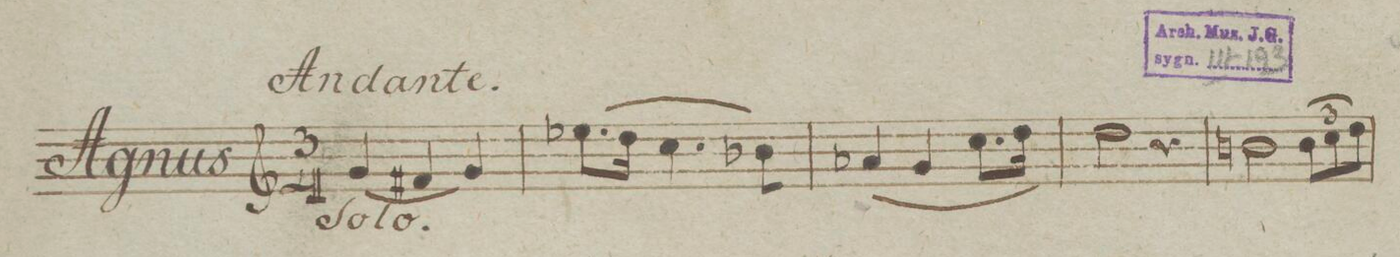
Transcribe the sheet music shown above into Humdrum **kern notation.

**kern	**dynam
*I"Corno Primo in Es.	*
*clefG2	*
*k[b-e-a-]	*
*M3/4	*
(4B-/	.
4AX/	.
4B-/)	.
=2	=2
(8.g-X\L	.
16f\Jk	.
4.e-\	.
8d-X\)	.
=3	=3
(<4c-X/	.
4B-/	.
8.e-\L	.
16f\Jk)	.
=4	=4
2f\	.
4r	.
=5	=5
2dn\	.
12d\L	.
12e-\	.
12f\J	.
=6	=6
*-	*-
